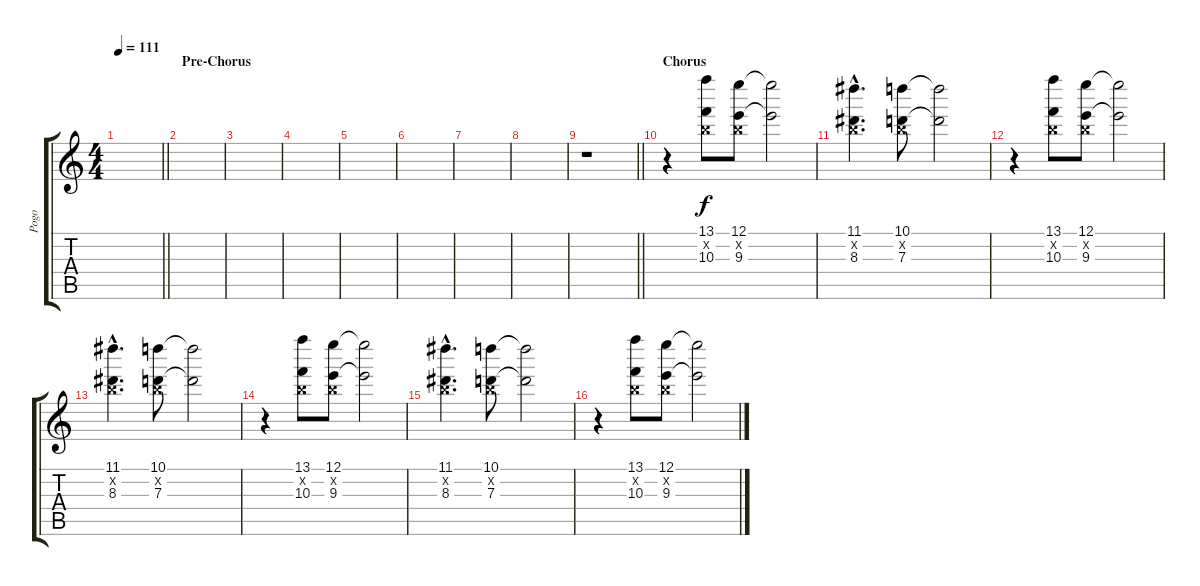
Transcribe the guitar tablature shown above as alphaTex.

\track ("Pogo" "Pogo") {instrument distortionguitar}
\staff {score tabs}
\tuning (E5 B4 G4 D4 A3 D3) {hide}
\ts (4 4)
\tempo 111
\clef g2
\barLineRight lightlight
\ks c
|
\section ("" "Pre-Chorus")
|
|
|
|
|
|
|
\barLineRight lightlight
r.1 |
\section ("" "Chorus")
r.4 (13.1 0.2{x} 10.3).8 (12.1 0.2{x} 9.3).8 (12.1{t} 9.3{t}).2 |
(11.1{hac} 0.2{hac x} 8.3{hac}).4{d} (10.1 0.2{x} 7.3).8 (10.1{t} 7.3{t}).2 |
r.4 (13.1 0.2{x} 10.3).8 (12.1 0.2{x} 9.3).8 (12.1{t} 9.3{t}).2 |
(11.1{hac} 0.2{hac x} 8.3{hac}).4{d} (10.1 0.2{x} 7.3).8 (10.1{t} 7.3{t}).2 |
r.4 (13.1 0.2{x} 10.3).8 (12.1 0.2{x} 9.3).8 (12.1{t} 9.3{t}).2 |
(11.1{hac} 0.2{hac x} 8.3{hac}).4{d} (10.1 0.2{x} 7.3).8 (10.1{t} 7.3{t}).2 |
r.4 (13.1 0.2{x} 10.3).8 (12.1 0.2{x} 9.3).8 (12.1{t} 9.3{t}).2
